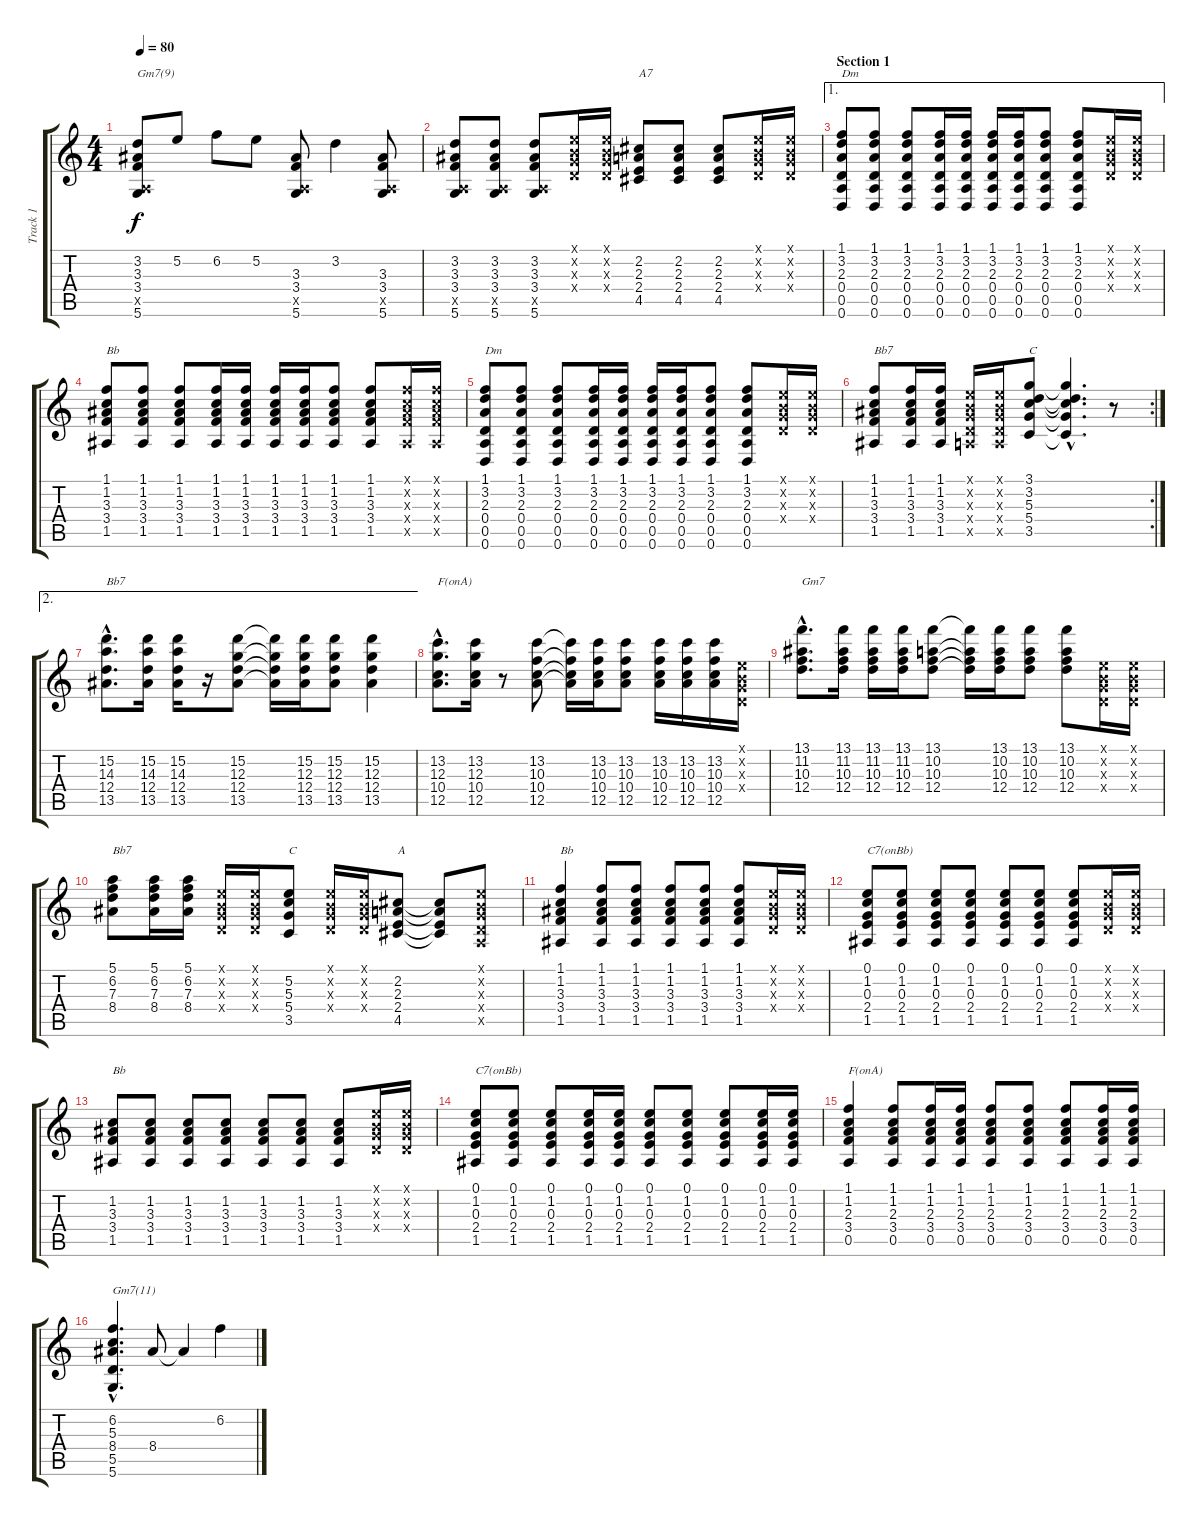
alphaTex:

\track ("Track 1" "Track 1") {instrument acousticguitarsteel}
\staff {score tabs}
\tuning (E4 B3 G3 D3 A2 D2) {hide}
\ts (4 4)
\tempo 80
\clef g2
\ks c
(3.2 3.3 3.4 0.5{x} 5.6).8{txt "Gm7(9)" dy f} 5.2.8 6.2.8 5.2.8 (3.3 3.4 0.5{x} 5.6).8 3.2.4 (3.3 3.4 0.5{x} 5.6).8 |
(3.2 3.3 3.4 0.5{x} 5.6).8 (3.2 3.3 3.4 0.5{x} 5.6).8 (3.2 3.3 3.4 0.5{x} 5.6).8 (0.1{x} 0.2{x} 0.3{x} 0.4{x}).16 (0.1{x} 0.2{x} 0.3{x} 0.4{x}).16 (2.2 2.3 2.4 4.5).8{txt "A7"} (2.2 2.3 2.4 4.5).8 (2.2 2.3 2.4 4.5).8 (0.1{x} 0.2{x} 0.3{x} 0.4{x}).16 (0.1{x} 0.2{x} 0.3{x} 0.4{x}).16 |
\ae 1
\section ("" "Section 1")
(1.1 3.2 2.3 0.4 0.5 0.6).8{txt "Dm"} (1.1 3.2 2.3 0.4 0.5 0.6).8 (1.1 3.2 2.3 0.4 0.5 0.6).8 (1.1 3.2 2.3 0.4 0.5 0.6).16 (1.1 3.2 2.3 0.4 0.5 0.6).16 (1.1 3.2 2.3 0.4 0.5 0.6).16 (1.1 3.2 2.3 0.4 0.5 0.6).16 (1.1 3.2 2.3 0.4 0.5 0.6).8 (1.1 3.2 2.3 0.4 0.5 0.6).8 (0.1{x} 0.2{x} 0.3{x} 0.4{x}).16 (0.1{x} 0.2{x} 0.3{x} 0.4{x}).16 |
(1.1 1.2 3.3 3.4 1.5).8{txt "Bb"} (1.1 1.2 3.3 3.4 1.5).8 (1.1 1.2 3.3 3.4 1.5).8 (1.1 1.2 3.3 3.4 1.5).16 (1.1 1.2 3.3 3.4 1.5).16 (1.1 1.2 3.3 3.4 1.5).16 (1.1 1.2 3.3 3.4 1.5).16 (1.1 1.2 3.3 3.4 1.5).8 (1.1 1.2 3.3 3.4 1.5).8 (1.1{x} 1.2{x} 3.3{x} 3.4{x} 1.5{x}).16 (1.1{x} 1.2{x} 3.3{x} 3.4{x} 1.5{x}).16 |
(1.1 3.2 2.3 0.4 0.5 0.6).8{txt "Dm"} (1.1 3.2 2.3 0.4 0.5 0.6).8 (1.1 3.2 2.3 0.4 0.5 0.6).8 (1.1 3.2 2.3 0.4 0.5 0.6).16 (1.1 3.2 2.3 0.4 0.5 0.6).16 (1.1 3.2 2.3 0.4 0.5 0.6).16 (1.1 3.2 2.3 0.4 0.5 0.6).16 (1.1 3.2 2.3 0.4 0.5 0.6).8 (1.1 3.2 2.3 0.4 0.5 0.6).8 (0.1{x} 0.2{x} 0.3{x} 0.4{x}).16 (0.1{x} 0.2{x} 0.3{x} 0.4{x}).16 |
\rc 2
(1.1 1.2 3.3 3.4 1.5).8{txt "Bb7"} (1.1 1.2 3.3 3.4 1.5).16 (1.1 1.2 3.3 3.4 1.5).16 (0.1{x} 0.2{x} 0.3{x} 0.4{x} 0.5{x}).16 (0.1{x} 0.2{x} 0.3{x} 0.4{x} 0.5{x}).16 (3.1 3.2 5.3 5.4 3.5).8{txt "C"} (3.1{hac t} 3.2{hac t} 5.3{hac t} 5.4{hac t} 3.5{hac t}).4{d} r.8 |
\ae 2
(15.2{hac} 14.3{hac} 12.4{hac} 13.5{hac}).8{d txt "Bb7"} (15.2 14.3 12.4 13.5).16 (15.2 14.3 12.4 13.5).16 r.16 (15.2 12.3 12.4 13.5).8 (15.2{t} 12.3{t} 12.4{t} 13.5{t}).16 (15.2 12.3 12.4 13.5).16 (15.2 12.3 12.4 13.5).8 (15.2 12.3 12.4 13.5).4 |
(13.2{hac} 12.3{hac} 10.4{hac} 12.5{hac}).8{d txt "F(onA)"} (13.2 12.3 10.4 12.5).16 r.8 (13.2 10.3 10.4 12.5).8 (13.2{t} 10.3{t} 10.4{t} 12.5{t}).16 (13.2 10.3 10.4 12.5).16 (13.2 10.3 10.4 12.5).8 (13.2 10.3 10.4 12.5).16 (13.2 10.3 10.4 12.5).16 (13.2 10.3 10.4 12.5).16 (0.1{x} 0.2{x} 0.3{x} 0.4{x}).16 |
(13.1{hac} 11.2{hac} 10.3{hac} 12.4{hac}).8{d txt "Gm7"} (13.1 11.2 10.3 12.4).16 (13.1 11.2 10.3 12.4).16 (13.1 11.2 10.3 12.4).16 (13.1 10.2 10.3 12.4).8 (13.1{t} 10.2{t} 10.3{t} 12.4{t}).16 (13.1 10.2 10.3 12.4).16 (13.1 10.2 10.3 12.4).8 (13.1 10.2 10.3 12.4).8 (0.1{x} 0.2{x} 0.3{x} 0.4{x}).16 (0.1{x} 0.2{x} 0.3{x} 0.4{x}).16 |
(5.1 6.2 7.3 8.4).8{txt "Bb7"} (5.1 6.2 7.3 8.4).16 (5.1 6.2 7.3 8.4).16 (0.1{x} 0.2{x} 0.3{x} 0.4{x}).16 (0.1{x} 0.2{x} 0.3{x} 0.4{x}).16 (5.2 5.3 5.4 3.5).8{txt "C"} (0.1{x} 0.2{x} 0.3{x} 0.4{x}).16 (0.1{x} 0.2{x} 0.3{x} 0.4{x}).16 (2.2 2.3 2.4 4.5).8{txt "A"} (2.2{t} 2.3{t} 2.4{t} 4.5{t}).8 (0.1{x} 0.2{x} 0.3{x} 0.4{x} 0.5{x}).8 |
(1.1 1.2 3.3 3.4 1.5).4{txt "Bb"} (1.1 1.2 3.3 3.4 1.5).8 (1.1 1.2 3.3 3.4 1.5).8 (1.1 1.2 3.3 3.4 1.5).8 (1.1 1.2 3.3 3.4 1.5).8 (1.1 1.2 3.3 3.4 1.5).8 (0.1{x} 0.2{x} 0.3{x} 0.4{x}).16 (0.1{x} 0.2{x} 0.3{x} 0.4{x}).16 |
(0.1 1.2 0.3 2.4 1.5).8{txt "C7(onBb)"} (0.1 1.2 0.3 2.4 1.5).8 (0.1 1.2 0.3 2.4 1.5).8 (0.1 1.2 0.3 2.4 1.5).8 (0.1 1.2 0.3 2.4 1.5).8 (0.1 1.2 0.3 2.4 1.5).8 (0.1 1.2 0.3 2.4 1.5).8 (0.1{x} 0.2{x} 0.3{x} 0.4{x}).16 (0.1{x} 0.2{x} 0.3{x} 0.4{x}).16 |
(1.2 3.3 3.4 1.5).8{txt "Bb"} (1.2 3.3 3.4 1.5).8 (1.2 3.3 3.4 1.5).8 (1.2 3.3 3.4 1.5).8 (1.2 3.3 3.4 1.5).8 (1.2 3.3 3.4 1.5).8 (1.2 3.3 3.4 1.5).8 (0.1{x} 0.2{x} 0.3{x} 0.4{x}).16 (0.1{x} 0.2{x} 0.3{x} 0.4{x}).16 |
(0.1 1.2 0.3 2.4 1.5).8{txt "C7(onBb)"} (0.1 1.2 0.3 2.4 1.5).8 (0.1 1.2 0.3 2.4 1.5).8 (0.1 1.2 0.3 2.4 1.5).16 (0.1 1.2 0.3 2.4 1.5).16 (0.1 1.2 0.3 2.4 1.5).8 (0.1 1.2 0.3 2.4 1.5).8 (0.1 1.2 0.3 2.4 1.5).8 (0.1 1.2 0.3 2.4 1.5).16 (0.1 1.2 0.3 2.4 1.5).16 |
(1.1 1.2 2.3 3.4 0.5).4{txt "F(onA)"} (1.1 1.2 2.3 3.4 0.5).8 (1.1 1.2 2.3 3.4 0.5).16 (1.1 1.2 2.3 3.4 0.5).16 (1.1 1.2 2.3 3.4 0.5).8 (1.1 1.2 2.3 3.4 0.5).8 (1.1 1.2 2.3 3.4 0.5).8 (1.1 1.2 2.3 3.4 0.5).16 (1.1 1.2 2.3 3.4 0.5).16 |
(6.2{hac} 5.3{hac} 8.4{hac} 5.5{hac} 5.6{hac}).4{d txt "Gm7(11)"} 8.4.8 8.4{t}.4 6.2.4
